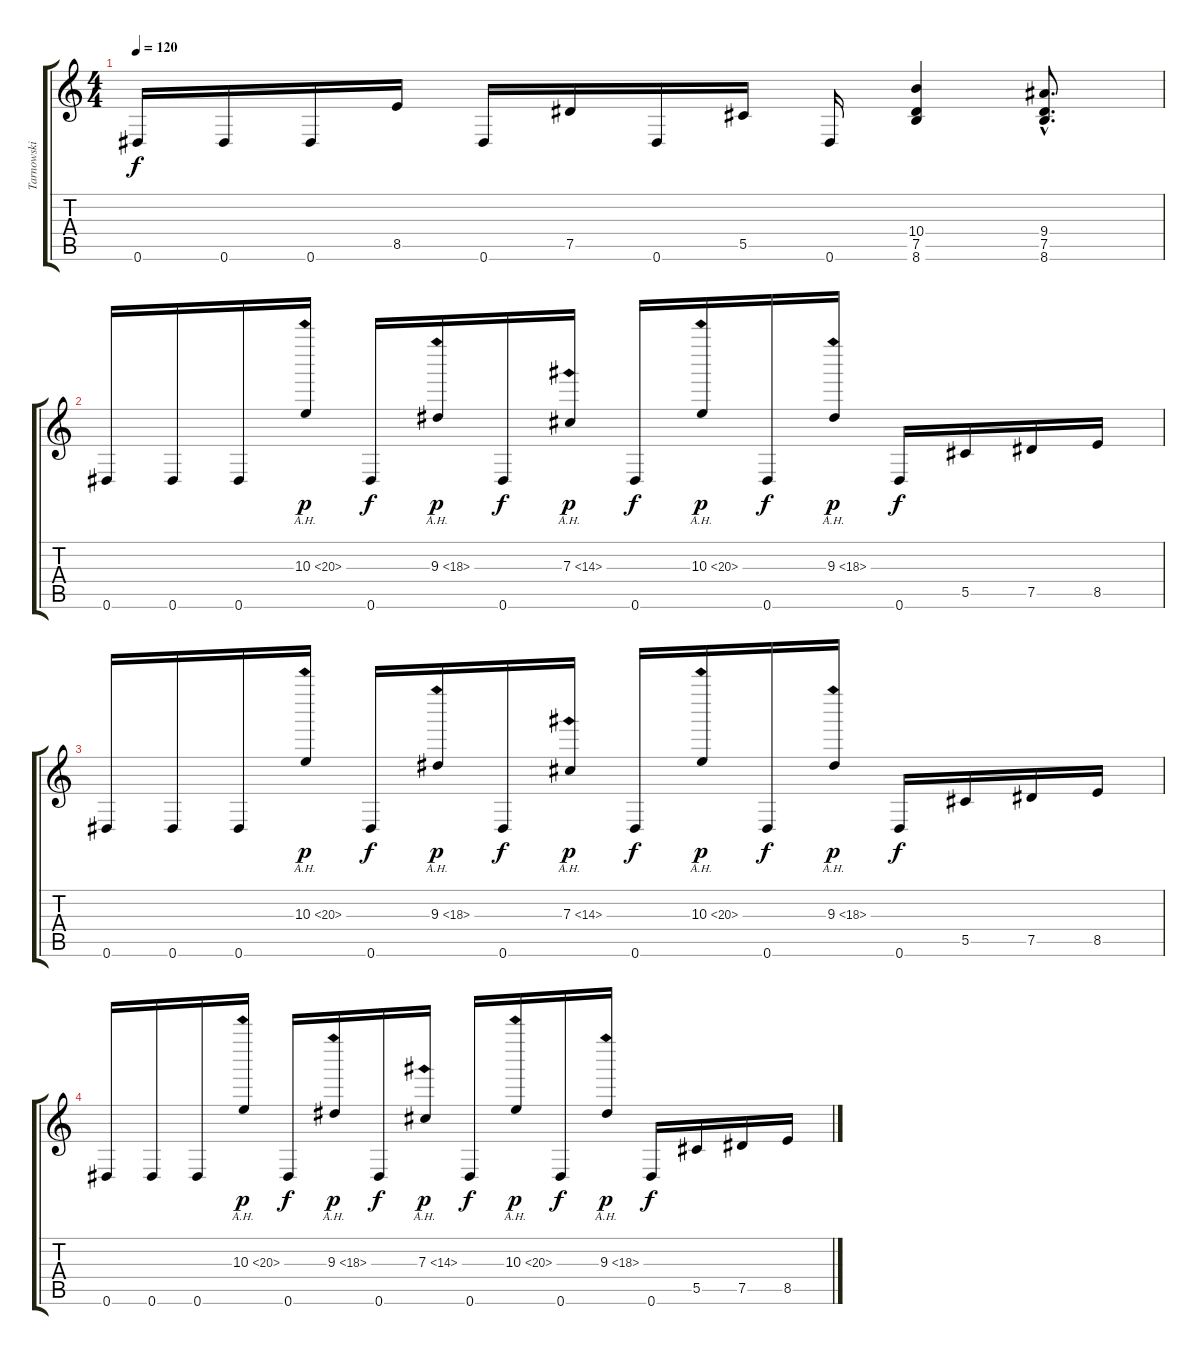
\track ("Tarnowski" "Tarnowski") {instrument distortionguitar}
\staff {score tabs}
\tuning (Eb4 Bb3 Gb3 Db3 Ab2 Eb2) {hide}
\ts (4 4)
\tempo 120
\clef g2
\ks c
0.6.16{dy f} 0.6.16 0.6.16 8.5.16 0.6.16 7.5.16 0.6.16 5.5.16 0.6.16 (10.4 7.5 8.6).4 (9.4{hac} 7.5{hac} 8.6{hac}).8{d} |
0.6.16 0.6.16 0.6.16 10.3{ah 10}.16{dy p} 0.6.16{dy f} 9.3{ah 9}.16{dy p} 0.6.16{dy f} 7.3{ah 7}.16{dy p} 0.6.16{dy f} 10.3{ah 10}.16{dy p} 0.6.16{dy f} 9.3{ah 9}.16{dy p} 0.6.16{dy f} 5.5.16 7.5.16 8.5.16 |
0.6.16 0.6.16 0.6.16 10.3{ah 10}.16{dy p} 0.6.16{dy f} 9.3{ah 9}.16{dy p} 0.6.16{dy f} 7.3{ah 7}.16{dy p} 0.6.16{dy f} 10.3{ah 10}.16{dy p} 0.6.16{dy f} 9.3{ah 9}.16{dy p} 0.6.16{dy f} 5.5.16 7.5.16 8.5.16 |
0.6.16 0.6.16 0.6.16 10.3{ah 10}.16{dy p} 0.6.16{dy f} 9.3{ah 9}.16{dy p} 0.6.16{dy f} 7.3{ah 7}.16{dy p} 0.6.16{dy f} 10.3{ah 10}.16{dy p} 0.6.16{dy f} 9.3{ah 9}.16{dy p} 0.6.16{dy f} 5.5.16 7.5.16 8.5.16
